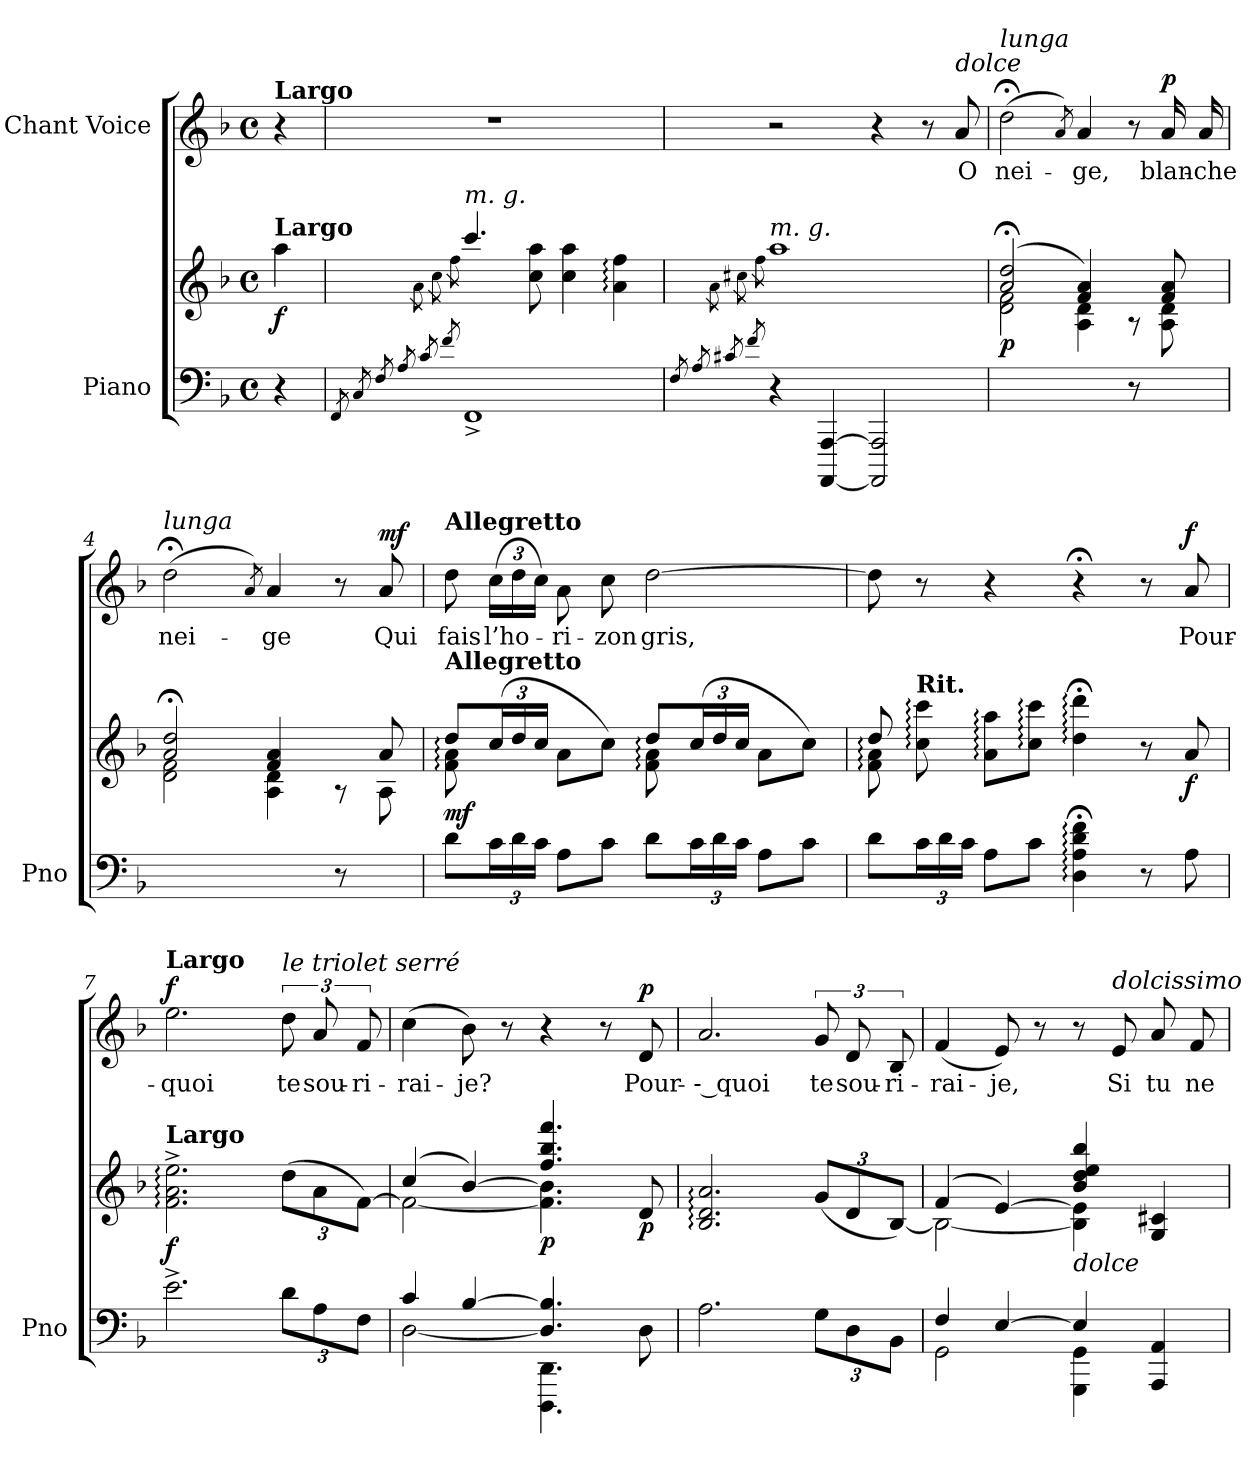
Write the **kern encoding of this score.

**kern	**kern	**dynam	**kern	**text	**dynam
*part2	*part2	*part2	*part1	*part1	*part1
*staff3	*staff2	*staff2/3	*staff1	*staff1	*staff1
*I"Piano	*	*	*I"Chant Voice	*	*
*I'Pno	*	*	*	*	*
*clefF4	*clefG2	*	*clefG2	*	*
*k[b-]	*k[b-]	*	*k[b-]	*	*
*M4/4	*M4/4	*	*M4/4	*	*
*met(c)	*met(c)	*	*met(c)	*	*
=	=	=	=	=	=
!	!	!	!LO:TX:a:B:t=Largo	!	!
!	!LO:TX:a:B:t=Largo	!	!	!	!
!	!	!LO:DY:b	!	!	!
4r	4aa\	f	4r	.	.
=1	=1	=1	=1	=1	=1
8qFF/L	.	.	.	.	.
8qC/	.	.	.	.	.
8qF/	.	.	.	.	.
8qA/	8qa\	.	.	.	.
8qc/	8qcc\	.	.	.	.
8qf/	8qff\J	.	.	.	.
*^	*	*	*	*	*
!	!	!LO:TX:a:i:t=m. g.	!	!	!	!
1ryy	1FF^	4.ccc/	.	1r	.	.
.	.	8cc\ 8aa\	.	.	.	.
.	.	4cc\ 4aa\	.	.	.	.
.	.	(4a\: 4ff\:	.	.	.	.
=2	=2	=2	=2	=2	=2	=2
8qF/L	.	.	.	.	.	.
8qA/	.	8qa\	.	.	.	.
8qc#X/	.	8qcc#X\	.	.	.	.
8qf/	.	8qff\J	.	.	.	.
!	!	!LO:TX:a:i:t=m. g.	!	!	!	!
1ryy	4r	1aa	.	2r	.	.
.	[4AAAA/ [4AAA/	.	.	.	.	.
.	2AAAA/] 2AAA/]	.	.	4r	.	.
.	.	.	.	8r	.	.
!	!	!	!	!LO:TX:a:i:t=dolce	!	!
!	!	!	!	!	!LO:LY:b	!
.	.	.	.	8a/	O	.
*v	*v	*	*	*	*	*
!!LO:LB:g=z
=3	=3	=3	=3	=3	=3
*	*^	*	*	*	*
!	!	!	!	!LO:TX:a:i:t=lunga	!	!
!	!	!	!LO:DY:b	!	!LO:LY:b	!
2.ryy	(>2a/;< 2dd/;<	2d\ 2f\	p	(>2dd;<\	nei-	.
.	.	.	.	8qa/)	.	.
!	!	!	!	!	!LO:LY:b	!
.	4f/ 4a/)	4A\ 4d\	.	4a/	-ge,	.
8r	8rA	8ryy	.	8r	.	.
!	!	!	!	!	!LO:LY:b	!LO:DY:a
8ryy	8f/ 8a/	8A\ 8d\	.	16a/	blan-	p
!	!	!	!	!	!LO:LY:b	!
.	.	.	.	16a/	-che	.
=4	=4	=4	=4	=4	=4	=4
!	!	!	!	!LO:TX:a:i:t=lunga	!	!
!	!	!	!	!	!LO:LY:b	!
2.ryy	2a/;< 2dd/;<	2d\ 2f\	.	(>2dd;<\	nei-	.
.	.	.	.	8qa/)	.	.
!	!	!	!	!	!LO:LY:b	!
.	4f/ 4a/	4A\ 4d\	.	4a/	-ge	.
8r	8rA	8ryy	.	8r	.	.
!	!	!	!	!	!LO:LY:b	!LO:DY:a
8ryy	8a/	8A\	.	8a/	Qui	mf
=5	=5	=5	=5	=5	=5	=5
!	!	!	!	!LO:TX:a:B:t=Allegretto	!	!
!	!LO:TX:a:B:t=Allegretto	!	!	!	!	!
!	!	!	!LO:DY:a=2	!	!LO:LY:b	!
8d\L	8dd:/L	8f\: 8a\:	mf	8dd\	fais	.
*Xbrackettup	*Xbrackettup	*	*	*Xbrackettup	*	*
!	!	!	!	!	!LO:LY:b	!
24c\L	(>24cc/L	4.ryy	.	(>24cc\LL	l’ho-	.
24d\	24dd/	.	.	24dd\	.	.
24c\JJ	24cc/JJ	.	.	24cc\JJ)	.	.
!	!	!	!	!	!LO:LY:b	!
8A\L	8a\L	.	.	8a\	-ri-	.
!	!	!	!	!	!LO:LY:b	!
8c\J	8cc\J)	.	.	8cc\	-zon	.
!	!	!	!	!	!LO:LY:b	!
8d\L	8dd:/L	8f\: 8a\:	.	[2dd\	gris,	.
24c\L	(>24cc/L	4.ryy	.	.	.	.
24d\	24dd/	.	.	.	.	.
24c\JJ	24cc/JJ	.	.	.	.	.
8A\L	8a\L	.	.	.	.	.
8c\J	8cc\J)	.	.	.	.	.
!!LO:LB:g=z
=6	=6	=6	=6	=6	=6	=6
8d\L	8dd:/	8f\: 8a\:	.	8dd\]	.	.
*	*	*	*	*MM100	*	*
!	!LO:TX:a:B:t=Rit.	!	!	!	!	!
24c\L	8cc\: 8ccc\:	2..ryy	.	8r	.	.
24d\	.	.	.	.	.	.
24c\JJ	.	.	.	.	.	.
*	*	*	*	*MM90	*	*
8A\L	8a\: 8aa\:L	.	.	4r	.	.
8c\J	8cc\: 8ccc\:J	.	.	.	.	.
*	*	*	*	*MM80	*	*
4D\;<: 4A\;<: 4d\;<: 4f\;<:	4dd\;<: 4ddd\;<:	.	.	4r;<	.	.
8r	8r	.	.	8r	.	.
!	!	!	!LO:DY:b	!	!LO:LY:b	!LO:DY:a
8A\	8a/	.	f	8a/	Pour-	f
*	*v	*v	*	*	*	*
=7	=7	=7	=7	=7	=7
!	!	!	!LO:TX:a:B:t=Largo	!	!
!	!LO:TX:a:B:t=Largo	!	!	!	!
!	!	!LO:DY:b	!	!LO:LY:b	!LO:DY:a
2.e^\	2.f\:^ 2.a\:^ 2.ee\:^	f	2.ee\	-quoi	f
*	*	*	*brackettup	*	*
!	!	!	!LO:TX:a:i:t=le triolet serré	!	!
!	!	!	!	!LO:LY:b	!
12d\L	(>12dd\L	.	12dd\	te	.
!	!	!	!	!LO:LY:b	!
12A\	12a\	.	12a/	sou-	.
!	!	!	!	!LO:LY:b	!
12F\J	[12f\J)	.	12f/	-ri-	.
=8	=8	=8	=8	=8	=8
*^	*^	*	*	*	*
!	!	!	!	!	!	!LO:LY:b	!
4c/	[2D\	(>4cc/	2f\_	.	(>4cc\	-rai-	.
!	!	!	!	!	!	!LO:LY:b	!
[4B-/	.	[4b-/)	.	.	8b-\)	-je?	.
.	.	.	.	.	8r	.	.
!	!	!	!	!LO:DY:b	!	!	!
4.D/] 4.B-/]	4.DDD\ 4.DD\	4.ff/ 4.bb-/ 4.fff/	4.f\] 4.b-\]	p	4r	.	.
.	.	.	.	.	8r	.	.
!	!	!	!	!LO:DY:b	!	!LO:LY:b	!LO:DY:a
8D\	8ryy	8d/	8ryy	p	8d/	Pour-	p
!!LO:PB:g=z
=9	=9	=9	=9	=9	=9	=9	=9
!	!	!	!	!	!	!LO:LY:b	!
*v	*v	*	*	*	*	*	*
*	*v	*v	*	*	*	*
2.A\	2.B-/: 2.d/: 2.a/:	.	2.a/	-- quoi	.
!	!	!	!	!LO:LY:b	!
12G\L	(>12g/L	.	12g/	te	.
!	!	!	!	!LO:LY:b	!
12D\	12d/	.	12d/	sou-	.
!	!	!	!	!LO:LY:b	!
12BB-\J	[12B-/J)	.	12B-/	-ri-	.
=10	=10	=10	=10	=10	=10
*^	*^	*	*	*	*
!	!	!	!	!	!	!LO:LY:b	!
4F/	2GG\	(>4f/	2B-\_	.	(<4f/	-rai-	.
!	!	!	!	!	!	!LO:LY:b	!
[4E/	.	[4e/)	.	.	8e/)	-je,	.
.	.	.	.	.	8r	.	.
!	!	!LO:TX:b:i:t=dolce	!	!	!	!	!
4E/]	4GGG\ 4GG\	4b-/ 4dd/ 4ee/ 4bb-/	4B-\] 4e\]	.	8r	.	.
!	!	!	!	!	!LO:TX:a:i:t=dolcissimo	!	!
!	!	!	!	!	!	!LO:LY:b	!
.	.	.	.	.	8e/	Si	.
!	!	!	!	!	!	!LO:LY:b	!
4AAA/ 4AA/	4ryy	4G/ 4c#X/	4ryy	.	8a/	tu	.
!	!	!	!	!	!	!LO:LY:b	!
.	.	.	.	.	8f/	ne	.
*v	*v	*	*	*	*	*	*
*	*v	*v	*	*	*	*
=	=	=	=	=	=
*-	*-	*-	*-	*-	*-
